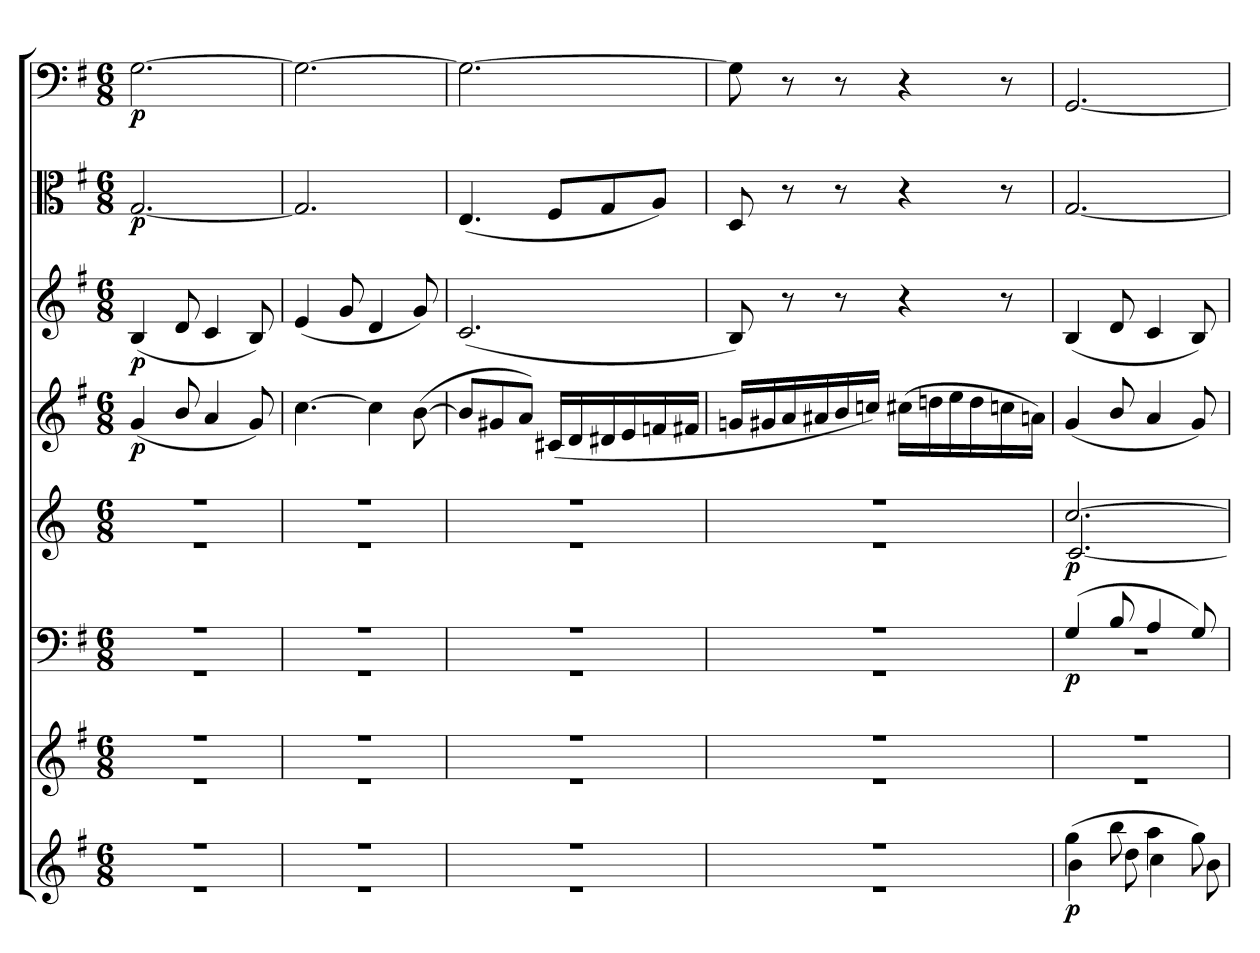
**kern	**dynam	**kern	**kern	**dynam	**kern	**dynam	**kern	**dynam	**kern	**dynam	**kern	**dynam	**kern	**dynam
*part8	*part8	*part7	*part6	*part6	*part5	*part5	*part4	*part4	*part3	*part3	*part2	*part2	*part1	*part1
*staff8	*staff8	*staff7	*staff6	*staff6	*staff5	*staff5	*staff4	*staff4	*staff3	*staff3	*staff2	*staff2	*staff1	*staff1
*clefG2	*	*clefG2	*clefF4	*	*clefG2	*	*clefG2	*	*clefG2	*	*clefC3	*	*clefF4	*
*k[f#]	*	*k[f#]	*k[f#]	*	*k[]	*	*k[f#]	*	*k[f#]	*	*k[f#]	*	*k[f#]	*
*G:	*	*G:	*G:	*	*	*	*G:	*	*G:	*	*G:	*	*G:	*
*M6/8	*	*M6/8	*M6/8	*	*M6/8	*	*M6/8	*	*M6/8	*	*M6/8	*	*M6/8	*
=1	=1	=1	=1	=1	=1	=1	=1	=1	=1	=1	=1	=1	=1	=1
*^	*	*^	*^	*	*^	*	*	*	*	*	*	*	*	*
2.r	2.r	.	2.r	2.r	2.r	2.r	.	2.r	2.r	.	(4g/	p	(4B/	p	[2.G/	p	[2.G\	p
.	.	.	.	.	.	.	.	.	.	.	8b/	.	8d/	.	.	.	.	.
.	.	.	.	.	.	.	.	.	.	.	4a/	.	4c/	.	.	.	.	.
.	.	.	.	.	.	.	.	.	.	.	8g/)	.	8B/)	.	.	.	.	.
=2	=2	=2	=2	=2	=2	=2	=2	=2	=2	=2	=2	=2	=2	=2	=2	=2	=2	=2
2.r	2.r	.	2.r	2.r	2.r	2.r	.	2.r	2.r	.	[4.cc\	.	(4e/	.	2.G/]	.	2.G\_	.
.	.	.	.	.	.	.	.	.	.	.	.	.	8g/	.	.	.	.	.
.	.	.	.	.	.	.	.	.	.	.	4cc\]	.	4d/	.	.	.	.	.
.	.	.	.	.	.	.	.	.	.	.	([8b\	.	8g/)	.	.	.	.	.
=3	=3	=3	=3	=3	=3	=3	=3	=3	=3	=3	=3	=3	=3	=3	=3	=3	=3	=3
2.r	2.r	.	2.r	2.r	2.r	2.r	.	2.r	2.r	.	8b/L]	.	(2.c/	.	(4.E/	.	2.G\_	.
.	.	.	.	.	.	.	.	.	.	.	8g#X/	.	.	.	.	.	.	.
.	.	.	.	.	.	.	.	.	.	.	8a/J)	.	.	.	.	.	.	.
.	.	.	.	.	.	.	.	.	.	.	(16c#X/LL	.	.	.	8F#/L	.	.	.
.	.	.	.	.	.	.	.	.	.	.	16d/	.	.	.	.	.	.	.
.	.	.	.	.	.	.	.	.	.	.	16d#X/	.	.	.	8G/	.	.	.
.	.	.	.	.	.	.	.	.	.	.	16e/	.	.	.	.	.	.	.
.	.	.	.	.	.	.	.	.	.	.	16fn/	.	.	.	8A/J)	.	.	.
.	.	.	.	.	.	.	.	.	.	.	16f#X/JJ	.	.	.	.	.	.	.
=4	=4	=4	=4	=4	=4	=4	=4	=4	=4	=4	=4	=4	=4	=4	=4	=4	=4	=4
2.r	2.r	.	2.r	2.r	2.r	2.r	.	2.r	2.r	.	16gn/LL	.	8B/)	.	8D/	.	8G\]	.
.	.	.	.	.	.	.	.	.	.	.	16g#X/	.	.	.	.	.	.	.
.	.	.	.	.	.	.	.	.	.	.	16a/	.	8r	.	8r	.	8r	.
.	.	.	.	.	.	.	.	.	.	.	16a#X/	.	.	.	.	.	.	.
.	.	.	.	.	.	.	.	.	.	.	16b/	.	8r	.	8r	.	8r	.
.	.	.	.	.	.	.	.	.	.	.	16ccn/JJ)	.	.	.	.	.	.	.
.	.	.	.	.	.	.	.	.	.	.	(16cc#X\LL	.	4r	.	4r	.	4r	.
.	.	.	.	.	.	.	.	.	.	.	16ddn\	.	.	.	.	.	.	.
.	.	.	.	.	.	.	.	.	.	.	16ee\	.	.	.	.	.	.	.
.	.	.	.	.	.	.	.	.	.	.	16dd\	.	.	.	.	.	.	.
.	.	.	.	.	.	.	.	.	.	.	16ccn\	.	8r	.	8r	.	8r	.
.	.	.	.	.	.	.	.	.	.	.	16an\JJ)	.	.	.	.	.	.	.
=5	=5	=5	=5	=5	=5	=5	=5	=5	=5	=5	=5	=5	=5	=5	=5	=5	=5	=5
(4gg\	4b\	p	2.r	2.r	(4G/	2.r	p	[2.cc/	[2.c/	p	(4g/	.	(4B/	.	[2.G/	.	[2.GG/	.
8bb\	8dd\	.	.	.	8B/	.	.	.	.	.	8b/	.	8d/	.	.	.	.	.
4aa\	4cc\	.	.	.	4A/	.	.	.	.	.	4a/	.	4c/	.	.	.	.	.
8gg\)	8b\	.	.	.	8G/)	.	.	.	.	.	8g/)	.	8B/)	.	.	.	.	.
*v	*v	*	*	*	*v	*v	*	*v	*v	*	*	*	*	*	*	*	*	*
*	*	*v	*v	*	*	*	*	*	*	*	*	*	*	*	*
=	=	=	=	=	=	=	=	=	=	=	=	=	=	=
*-	*-	*-	*-	*-	*-	*-	*-	*-	*-	*-	*-	*-	*-	*-
